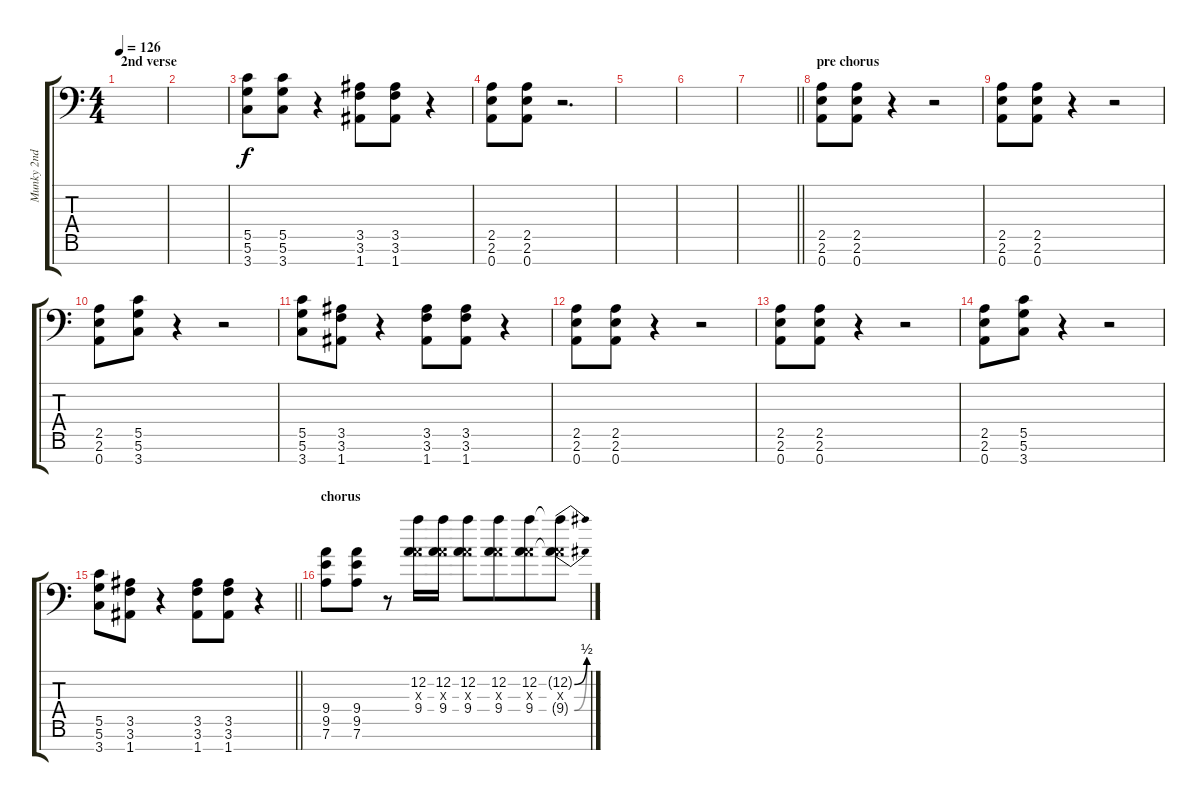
\track ("Munky 2nd Guitar" "Munky 2nd ") {instrument distortionguitar}
\staff {score tabs}
\tuning (D4 A3 F3 C3 G2 D2 A1) {hide}
\ts (4 4)
\section ("" "2nd verse")
\tempo 126
\clef f4
\ks c
|
|
(5.5 5.6 3.7).8 (5.5 5.6 3.7).8 r.4 (3.5 3.6 1.7).8 (3.5 3.6 1.7).8 r.4 |
(2.5 2.6 0.7).8 (2.5 2.6 0.7).8 r.2{d} |
|
|
\barLineRight lightlight
|
\section ("" "pre chorus")
(2.5 2.6 0.7).8{volume 16 instrument distortionguitar} (2.5 2.6 0.7).8 r.4 r.2 |
(2.5 2.6 0.7).8 (2.5 2.6 0.7).8 r.4 r.2 |
(2.5 2.6 0.7).8 (5.5 5.6 3.7).8 r.4 r.2 |
(5.5 5.6 3.7).8 (3.5 3.6 1.7).8 r.4 (3.5 3.6 1.7).8 (3.5 3.6 1.7).8 r.4 |
(2.5 2.6 0.7).8 (2.5 2.6 0.7).8 r.4 r.2 |
(2.5 2.6 0.7).8 (2.5 2.6 0.7).8 r.4 r.2 |
(2.5 2.6 0.7).8 (5.5 5.6 3.7).8 r.4 r.2 |
\barLineRight lightlight
(5.5 5.6 3.7).8 (3.5 3.6 1.7).8 r.4 (3.5 3.6 1.7).8 (3.5 3.6 1.7).8 r.4 |
\section ("" "chorus")
(9.4 9.5 7.6).8 (9.4 9.5 7.6).8 r.8 (12.2 4.3{x} 9.4).16 (12.2 4.3{x} 9.4).16 (12.2 4.3{x} 9.4).8 (12.2 4.3{x} 9.4).8{beam merge} (12.2 4.3{x} 9.4).8 (12.2{be (bend 0 0 60 2) t} 4.3{x} 9.4{be (bend 0 0 60 2) t}).8
